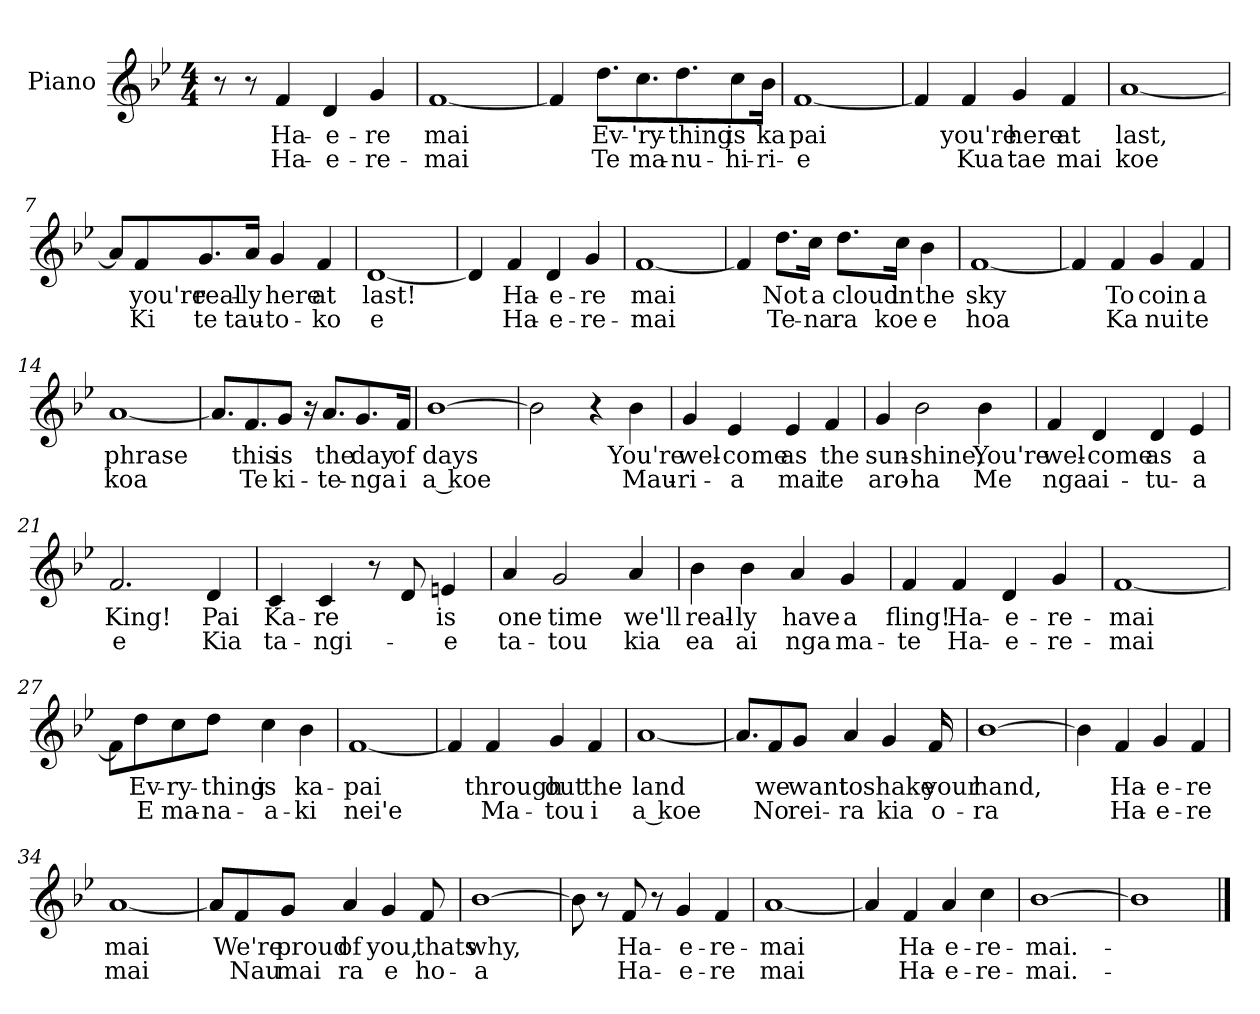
**kern	**text	**text
*part1	*part1	*part1
*staff1	*staff1	*staff1
*I"Piano	*	*
*I'Pno	*	*
*clefG2	*	*
*k[b-e-]	*	*
*B-:	*	*
*M4/4	*	*
=1	=1	=1
8r	.	.
8r	.	.
4f/	Ha-	Ha-
4d/	-e-	-e-
4g/	-re	-re-
=2	=2	=2
[1f	mai	-mai
=3	=3	=3
4f/]	.	.
8.dd\L	Ev-	Te
8.cc\	-'ry-	ma-
8.dd\	-thing	-nu-
8cc\	is	-hi-
16b-\J	ka	-ri-
=4	=4	=4
[1f	pai	-e
=5	=5	=5
4f/]	.	.
4f/	you're	Kua
4g/	here	tae
4f/	at	mai
=6	=6	=6
[1a	last,	koe
!!LO:LB:g=z
=7	=7	=7
8a/L]	.	.
8f/	you're	Ki
8.g/	real-	te
16a/J	-ly	tau-
4g/	here	-to-
4f/	at	-ko
=8	=8	=8
[1d	last!	e
=9	=9	=9
4d/]	.	.
4f/	Ha-	Ha-
4d/	-e-	-e-
4g/	-re	-re-
=10	=10	=10
[1f	mai	-mai
=11	=11	=11
4f/]	.	.
8.dd\L	Not	Te-
16cc\J	a	-na
8.dd\L	cloud	ra
16cc\J	in	koe
4b-\	the	e
!!LO:LB:g=z
=12	=12	=12
[1f	sky	hoa
=13	=13	=13
4f/]	.	.
4f/	To	Ka
4g/	coin	nui
4f/	a	te
=14	=14	=14
[1a	phrase	koa
=15	=15	=15
8.a/L]	.	.
8.f/	this	Te
8g/J	is	ki-
16r	.	.
8.a/L	the	-te-
8.g/	day	-nga
16f/J	of	i
=16	=16	=16
[1b-	days	a koe
=17	=17	=17
2b-\]	.	.
4r	.	.
4b-\	You're	Mau-
!!LO:LB:g=z
=18	=18	=18
4g/	wel-	ri-
4e-/	-come	-a
4e-/	as	mai
4f/	the	te
=19	=19	=19
4g/	sun-	aro-
2b-\	-shine,	-ha
4b-\	You're	Me
=20	=20	=20
4f/	wel-	nga
4d/	-come	ai-
4d/	as	-tu-
4e-/	a	-a
=21	=21	=21
2.f/	King!	e
4d/	Pai	Kia
!!LO:LB:g=z
=22	=22	=22
4c/	Ka-	ta-
4c/	-re	-ngi-
8r	.	.
8d/	.	.
4en/	is	e
=23	=23	=23
4a/	one	ta-
2g/	time	-tou
4a/	we'll	kia
=24	=24	=24
4b-\	real-	ea
4b-\	-ly	ai
4a/	have	nga
4g/	a	ma-
=25	=25	=25
4f/	fling!	-te
4f/	Ha-	Ha-
4d/	-e-	-e-
4g/	-re-	-re-
=26	=26	=26
[1f	-mai	-mai
!!LO:LB:g=z
=27	=27	=27
8f\L]	.	.
8dd\	Ev-	E
8cc\	-ry-	ma-
8dd\J	-thing	-na-
4cc\	is	-a-
4b-\	ka-	-ki
=28	=28	=28
[1f	-pai	nei'e
=29	=29	=29
4f/]	.	.
4f/	through	Ma-
4g/	out	tou
4f/	the	i
=30	=30	=30
[1a	land	a koe
=31	=31	=31
8.a/L]	.	.
8f/	we	No
8g/J	want	rei-
4a/	to	-ra
4g/	shake	kia
16f/	your	o-
=32	=32	=32
[1b-	hand,	-ra
!!LO:LB:g=z
=33	=33	=33
4b-\]	.	.
4f/	Ha-	Ha-
4g/	-e-	-e-
4f/	-re	-re
=34	=34	=34
[1a	mai	mai
=35	=35	=35
8a/L]	.	.
8f/	We're	Nau
8g/J	proud	mai
4a/	of	ra
4g/	you,	e
8f/	thats	ho-
=36	=36	=36
[1b-	why,	-a
=37	=37	=37
8b-\]	.	.
8r	.	.
8f/	Ha-	Ha-
8r	.	.
4g/	-e-	-e-
4f/	-re-	-re
=38	=38	=38
[1a	-mai	mai
=39	=39	=39
4a/]	.	.
4f/	Ha-	Ha-
4a/	-e-	-e-
4cc\	-re-	-re-
=40	=40	=40
[1b-	-mai.-	-mai.-
=41	=41	=41
1b-]	.	.
==	==	==
*-	*-	*-
